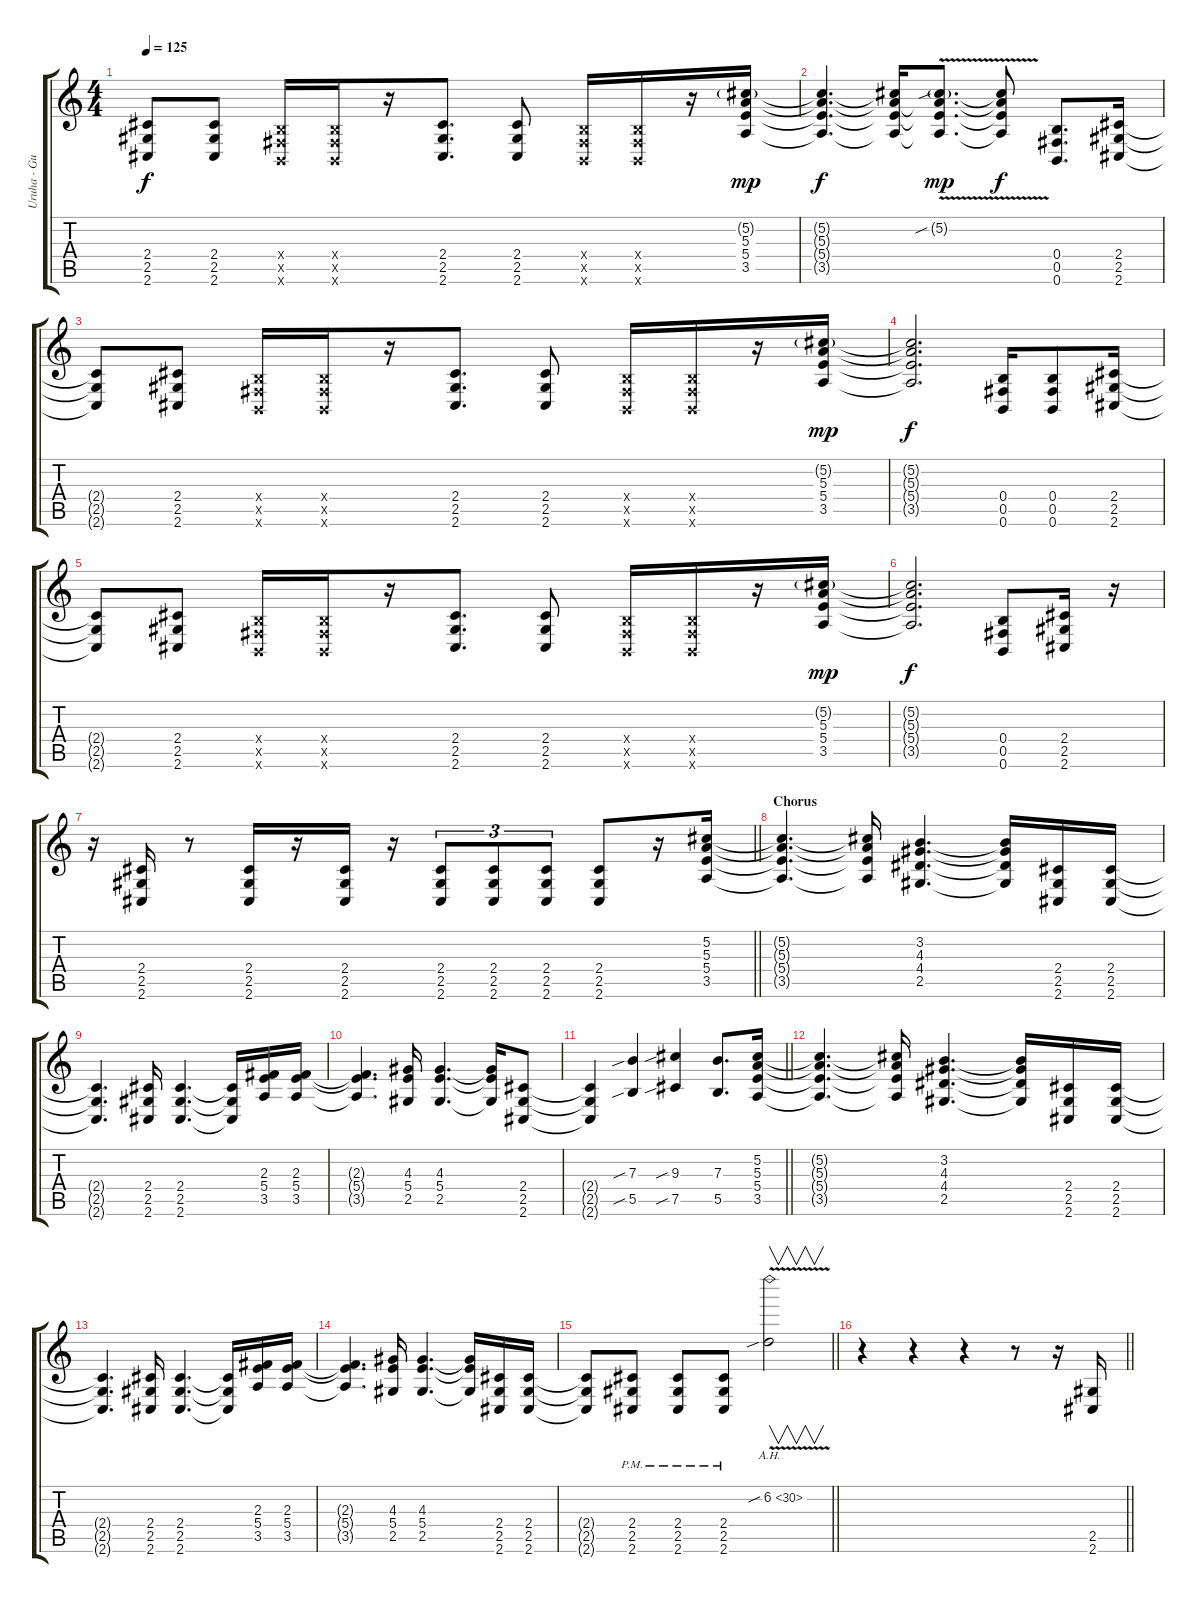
\track ("Uruha - Guitar 1" "Uruha - Gu") {instrument overdrivenguitar}
\staff {score tabs}
\tuning (Db4 Ab3 E3 B2 Gb2 B1) {hide}
\ts (4 4)
\tempo 125
\clef g2
\ks c
(2.4{t} 2.5{t} 2.6{t}).8{dy f} (2.4 2.5 2.6).8 (0.4{x} 0.5{x} 0.6{x}).16 (0.4{x} 0.5{x} 0.6{x}).16 r.16 (2.4 2.5 2.6).8{d} (2.4 2.5 2.6).8 (0.4{x} 0.5{x} 0.6{x}).16 (0.4{x} 0.5{x} 0.6{x}).16 r.16 (5.2{g} 5.3 5.4 3.5).16{dy mp} |
(5.2{t} 5.3{t} 5.4{t} 3.5{t}).4{d dy f} (5.2{t} 5.3{t} 5.4{t} 3.5{t}).16 (5.2{v sib g} 5.3{t} 5.4{t} 3.5{t}).8{d dy mp} (5.2{t} 5.3{t} 5.4{t} 3.5{t}).8{dy f} (0.4 0.5 0.6).8{d} (2.4 2.5 2.6).16 |
(2.4{t} 2.5{t} 2.6{t}).8 (2.4 2.5 2.6).8 (0.4{x} 0.5{x} 0.6{x}).16 (0.4{x} 0.5{x} 0.6{x}).16 r.16 (2.4 2.5 2.6).8{d} (2.4 2.5 2.6).8 (0.4{x} 0.5{x} 0.6{x}).16 (0.4{x} 0.5{x} 0.6{x}).16 r.16 (5.2{g} 5.3 5.4 3.5).16{dy mp} |
(5.2{t} 5.3{t} 5.4{t} 3.5{t}).2{d dy f} (0.4 0.5 0.6).16 (0.4 0.5 0.6).8 (2.4 2.5 2.6).16 |
(2.4{t} 2.5{t} 2.6{t}).8 (2.4 2.5 2.6).8 (0.4{x} 0.5{x} 0.6{x}).16 (0.4{x} 0.5{x} 0.6{x}).16 r.16 (2.4 2.5 2.6).8{d} (2.4 2.5 2.6).8 (0.4{x} 0.5{x} 0.6{x}).16 (0.4{x} 0.5{x} 0.6{x}).16 r.16 (5.2{g} 5.3 5.4 3.5).16{dy mp} |
(5.2{t} 5.3{t} 5.4{t} 3.5{t}).2{d dy f} (0.4 0.5 0.6).8 (2.4 2.5 2.6).16 r.16 |
\barLineRight lightlight
r.16 (2.4 2.5 2.6).16 r.8 (2.4 2.5 2.6).16 r.16 (2.4 2.5 2.6).16 r.16 (2.4 2.5 2.6).8{tu (3 2)} (2.4 2.5 2.6).8{tu (3 2)} (2.4 2.5 2.6).8{tu (3 2)} (2.4 2.5 2.6).8 r.16 (5.2 5.3 5.4 3.5).16 |
\section ("" "Chorus")
(5.2{t} 5.3{t} 5.4{t} 3.5{t}).4{d} (5.2{t} 5.3{t} 5.4{t} 3.5{t}).16 (3.2 4.3 4.4 2.5).4{d} (3.2{t} 4.3{t} 4.4{t} 2.5{t}).16 (2.4 2.5 2.6).16 (2.4 2.5 2.6).16 |
(2.4{t} 2.5{t} 2.6{t}).4{d} (2.4 2.5 2.6).16 (2.4 2.5 2.6).4{d} (2.4{t} 2.5{t} 2.6{t}).16 (2.3 5.4 3.5).16 (2.3 5.4 3.5).16 |
(2.3{t} 5.4{t} 3.5{t}).4{d} (4.3 5.4 2.5).16 (4.3 5.4 2.5).4{d} (4.3{t} 5.4{t} 2.5{t}).16 (2.4 2.5 2.6).8 |
\barLineRight lightlight
(2.4{t} 2.5{t} 2.6{t}).4 (7.3{sib} 5.5{sib}).4 (9.3{sib} 7.5{sib}).4 (7.3 5.5).8{d} (5.2 5.3 5.4 3.5).16 |
(5.2{t} 5.3{t} 5.4{t} 3.5{t}).4{d} (5.2{t} 5.3{t} 5.4{t} 3.5{t}).16 (3.2 4.3 4.4 2.5).4{d} (3.2{t} 4.3{t} 4.4{t} 2.5{t}).16 (2.4 2.5 2.6).16 (2.4 2.5 2.6).16 |
(2.4{t} 2.5{t} 2.6{t}).4{d} (2.4 2.5 2.6).16 (2.4 2.5 2.6).4{d} (2.4{t} 2.5{t} 2.6{t}).16 (2.3 5.4 3.5).16 (2.3 5.4 3.5).16 |
(2.3{t} 5.4{t} 3.5{t}).4{d} (4.3 5.4 2.5).16 (4.3 5.4 2.5).4{d} (4.3{t} 5.4{t} 2.5{t}).16 (2.4 2.5 2.6).16 (2.4 2.5 2.6).16 |
\barLineRight lightlight
(2.4{t} 2.5{t} 2.6{t}).8 (2.4{pm} 2.5{pm} 2.6{pm}).8 (2.4{pm} 2.5{pm} 2.6{pm}).8 (2.4{pm} 2.5{pm} 2.6{pm}).8 6.2{ah 24 v sib}.2{v} |
\barLineRight lightlight
r.4 r.4 r.4 r.8 r.16 (2.5 2.6).16{instrument distortionguitar}
